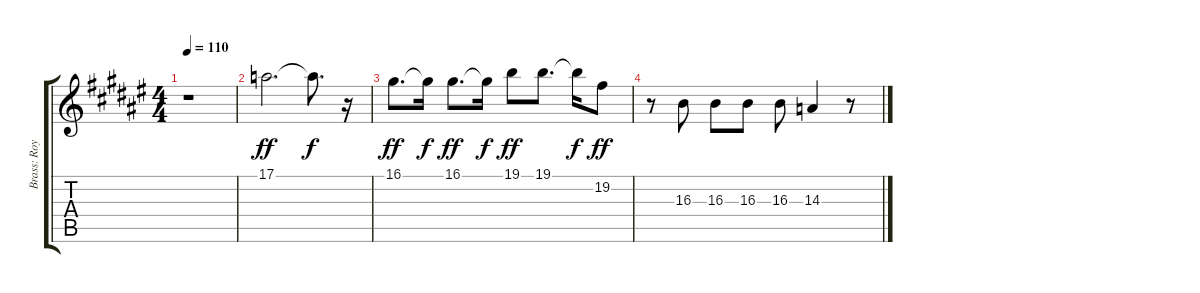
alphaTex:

\track ("Brass: Roy Bittan" "Brass: Roy") {instrument brasssection}
\staff {score tabs}
\tuning (E4 B3 G3 D3 A2 E2) {hide}
\ts (4 4)
\tempo 110
\clef g2
\ks f#
r.1{dy ff} |
17.1.2{d} 17.1{t}.8{d dy f} r.16 |
16.1.8{d dy ff} 16.1{t}.16{dy f} 16.1.8{d dy ff} 16.1{t}.16{dy f} 19.1.8{dy ff} 19.1.8{d} 19.1{t}.16{dy f} 19.2.8{dy ff} |
r.8 16.3.8 16.3.8 16.3.8 16.3.8 14.3.4 r.8
